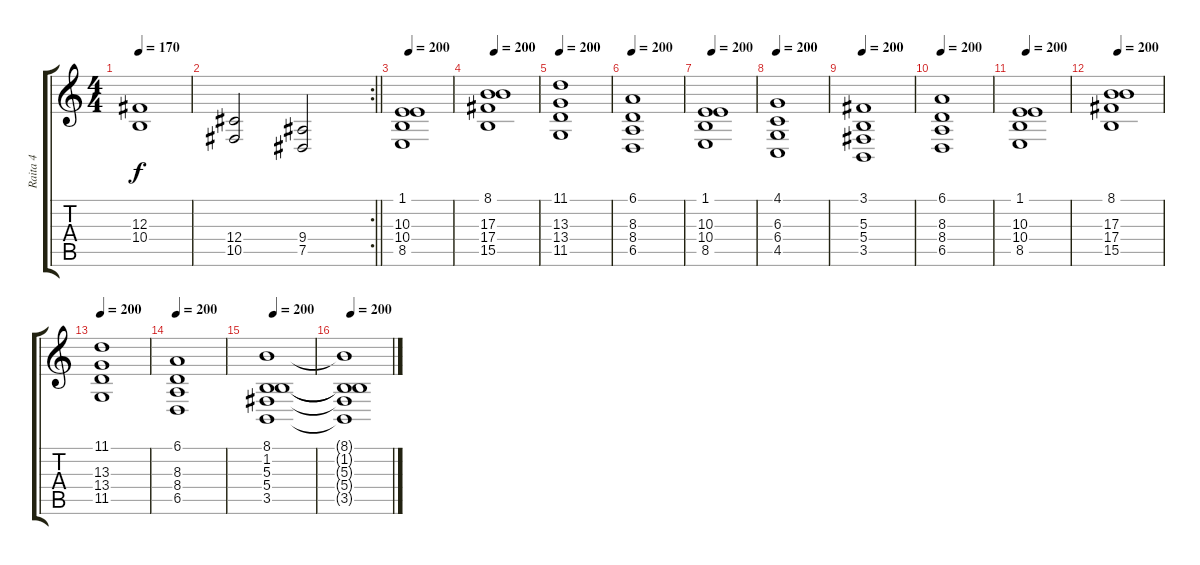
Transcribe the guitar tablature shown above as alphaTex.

\track ("Raita 4" "Raita 4") {instrument stringensemble1}
\staff {score tabs}
\tuning (Eb4 Bb3 Gb3 Db3 Ab2 Eb2) {hide}
\ts (4 4)
\tempo 170
\clef g2
\ks c
(12.3 10.4).1{dy f} |
\rc 2
\barLineRight lightlight
(12.4 10.5).2 (9.4 7.5).2 |
\tempo 200
(1.1 10.3 10.4 8.5).1 |
\tempo 200
(8.1 17.3 17.4 15.5).1 |
\tempo 200
(11.1 13.3 13.4 11.5).1 |
\tempo 200
(6.1 8.3 8.4 6.5).1 |
\tempo 200
(1.1 10.3 10.4 8.5).1 |
\tempo 200
(4.1 6.3 6.4 4.5).1 |
\tempo 200
(3.1 5.3 5.4 3.5).1 |
\tempo 200
(6.1 8.3 8.4 6.5).1 |
\tempo 200
(1.1 10.3 10.4 8.5).1 |
\tempo 200
(8.1 17.3 17.4 15.5).1 |
\tempo 200
(11.1 13.3 13.4 11.5).1 |
\tempo 200
(6.1 8.3 8.4 6.5).1 |
\tempo 200
(8.1 1.2 5.3 5.4 3.5).1 |
\tempo 200
(8.1{t} 1.2{t} 5.3{t} 5.4{t} 3.5{t}).1
